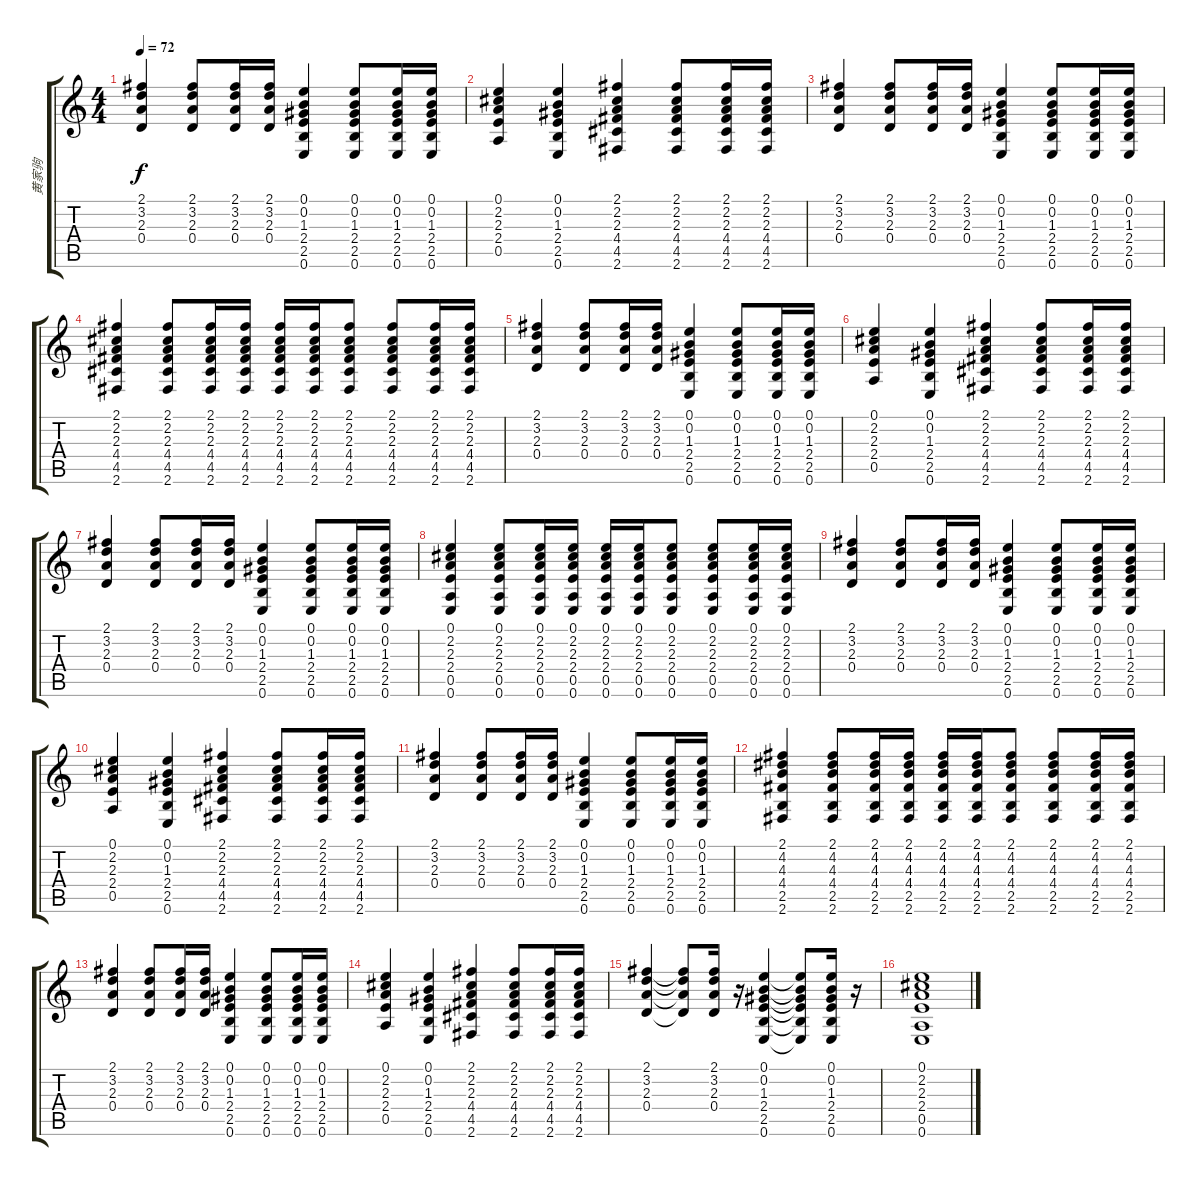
\track ("黄家驹" "黄家驹") {instrument acousticguitarsteel}
\staff {score tabs}
\tuning (E4 B3 G3 D3 A2 E2) {hide}
\ts (4 4)
\tempo 72
\clef g2
\ks c
(2.1 3.2 2.3 0.4).4{dy f} (2.1 3.2 2.3 0.4).8 (2.1 3.2 2.3 0.4).16 (2.1 3.2 2.3 0.4).16 (0.1 0.2 1.3 2.4 2.5 0.6).4 (0.1 0.2 1.3 2.4 2.5 0.6).8 (0.1 0.2 1.3 2.4 2.5 0.6).16 (0.1 0.2 1.3 2.4 2.5 0.6).16 |
(0.1 2.2 2.3 2.4 0.5).4 (0.1 0.2 1.3 2.4 2.5 0.6).4 (2.1 2.2 2.3 4.4 4.5 2.6).4 (2.1 2.2 2.3 4.4 4.5 2.6).8 (2.1 2.2 2.3 4.4 4.5 2.6).16 (2.1 2.2 2.3 4.4 4.5 2.6).16 |
(2.1 3.2 2.3 0.4).4 (2.1 3.2 2.3 0.4).8 (2.1 3.2 2.3 0.4).16 (2.1 3.2 2.3 0.4).16 (0.1 0.2 1.3 2.4 2.5 0.6).4 (0.1 0.2 1.3 2.4 2.5 0.6).8 (0.1 0.2 1.3 2.4 2.5 0.6).16 (0.1 0.2 1.3 2.4 2.5 0.6).16 |
(2.1 2.2 2.3 4.4 4.5 2.6).4 (2.1 2.2 2.3 4.4 4.5 2.6).8 (2.1 2.2 2.3 4.4 4.5 2.6).16 (2.1 2.2 2.3 4.4 4.5 2.6).16 (2.1 2.2 2.3 4.4 4.5 2.6).16 (2.1 2.2 2.3 4.4 4.5 2.6).16 (2.1 2.2 2.3 4.4 4.5 2.6).8 (2.1 2.2 2.3 4.4 4.5 2.6).8 (2.1 2.2 2.3 4.4 4.5 2.6).16 (2.1 2.2 2.3 4.4 4.5 2.6).16 |
(2.1 3.2 2.3 0.4).4 (2.1 3.2 2.3 0.4).8 (2.1 3.2 2.3 0.4).16 (2.1 3.2 2.3 0.4).16 (0.1 0.2 1.3 2.4 2.5 0.6).4 (0.1 0.2 1.3 2.4 2.5 0.6).8 (0.1 0.2 1.3 2.4 2.5 0.6).16 (0.1 0.2 1.3 2.4 2.5 0.6).16 |
(0.1 2.2 2.3 2.4 0.5).4 (0.1 0.2 1.3 2.4 2.5 0.6).4 (2.1 2.2 2.3 4.4 4.5 2.6).4 (2.1 2.2 2.3 4.4 4.5 2.6).8 (2.1 2.2 2.3 4.4 4.5 2.6).16 (2.1 2.2 2.3 4.4 4.5 2.6).16 |
(2.1 3.2 2.3 0.4).4 (2.1 3.2 2.3 0.4).8 (2.1 3.2 2.3 0.4).16 (2.1 3.2 2.3 0.4).16 (0.1 0.2 1.3 2.4 2.5 0.6).4 (0.1 0.2 1.3 2.4 2.5 0.6).8 (0.1 0.2 1.3 2.4 2.5 0.6).16 (0.1 0.2 1.3 2.4 2.5 0.6).16 |
(0.1 2.2 2.3 2.4 0.5 0.6).4 (0.1 2.2 2.3 2.4 0.5 0.6).8 (0.1 2.2 2.3 2.4 0.5 0.6).16 (0.1 2.2 2.3 2.4 0.5 0.6).16 (0.1 2.2 2.3 2.4 0.5 0.6).16 (0.1 2.2 2.3 2.4 0.5 0.6).16 (0.1 2.2 2.3 2.4 0.5 0.6).8 (0.1 2.2 2.3 2.4 0.5 0.6).8 (0.1 2.2 2.3 2.4 0.5 0.6).16 (0.1 2.2 2.3 2.4 0.5 0.6).16 |
(2.1 3.2 2.3 0.4).4 (2.1 3.2 2.3 0.4).8 (2.1 3.2 2.3 0.4).16 (2.1 3.2 2.3 0.4).16 (0.1 0.2 1.3 2.4 2.5 0.6).4 (0.1 0.2 1.3 2.4 2.5 0.6).8 (0.1 0.2 1.3 2.4 2.5 0.6).16 (0.1 0.2 1.3 2.4 2.5 0.6).16 |
(0.1 2.2 2.3 2.4 0.5).4 (0.1 0.2 1.3 2.4 2.5 0.6).4 (2.1 2.2 2.3 4.4 4.5 2.6).4 (2.1 2.2 2.3 4.4 4.5 2.6).8 (2.1 2.2 2.3 4.4 4.5 2.6).16 (2.1 2.2 2.3 4.4 4.5 2.6).16 |
(2.1 3.2 2.3 0.4).4 (2.1 3.2 2.3 0.4).8 (2.1 3.2 2.3 0.4).16 (2.1 3.2 2.3 0.4).16 (0.1 0.2 1.3 2.4 2.5 0.6).4 (0.1 0.2 1.3 2.4 2.5 0.6).8 (0.1 0.2 1.3 2.4 2.5 0.6).16 (0.1 0.2 1.3 2.4 2.5 0.6).16 |
(2.1 4.2 4.3 4.4 2.5 2.6).4 (2.1 4.2 4.3 4.4 2.5 2.6).8 (2.1 4.2 4.3 4.4 2.5 2.6).16 (2.1 4.2 4.3 4.4 2.5 2.6).16 (2.1 4.2 4.3 4.4 2.5 2.6).16 (2.1 4.2 4.3 4.4 2.5 2.6).16 (2.1 4.2 4.3 4.4 2.5 2.6).8 (2.1 4.2 4.3 4.4 2.5 2.6).8 (2.1 4.2 4.3 4.4 2.5 2.6).16 (2.1 4.2 4.3 4.4 2.5 2.6).16 |
(2.1 3.2 2.3 0.4).4 (2.1 3.2 2.3 0.4).8 (2.1 3.2 2.3 0.4).16 (2.1 3.2 2.3 0.4).16 (0.1 0.2 1.3 2.4 2.5 0.6).4 (0.1 0.2 1.3 2.4 2.5 0.6).8 (0.1 0.2 1.3 2.4 2.5 0.6).16 (0.1 0.2 1.3 2.4 2.5 0.6).16 |
(0.1 2.2 2.3 2.4 0.5).4 (0.1 0.2 1.3 2.4 2.5 0.6).4 (2.1 2.2 2.3 4.4 4.5 2.6).4 (2.1 2.2 2.3 4.4 4.5 2.6).8 (2.1 2.2 2.3 4.4 4.5 2.6).16 (2.1 2.2 2.3 4.4 4.5 2.6).16 |
(2.1 3.2 2.3 0.4).4 (2.1{t} 3.2{t} 2.3{t} 0.4{t}).8 (2.1 3.2 2.3 0.4).16 r.16 (0.1 0.2 1.3 2.4 2.5 0.6).4 (0.1{t} 0.2{t} 1.3{t} 2.4{t} 2.5{t} 0.6{t}).8 (0.1 0.2 1.3 2.4 2.5 0.6).16 r.16 |
(0.1 2.2 2.3 2.4 0.5 0.6).1
